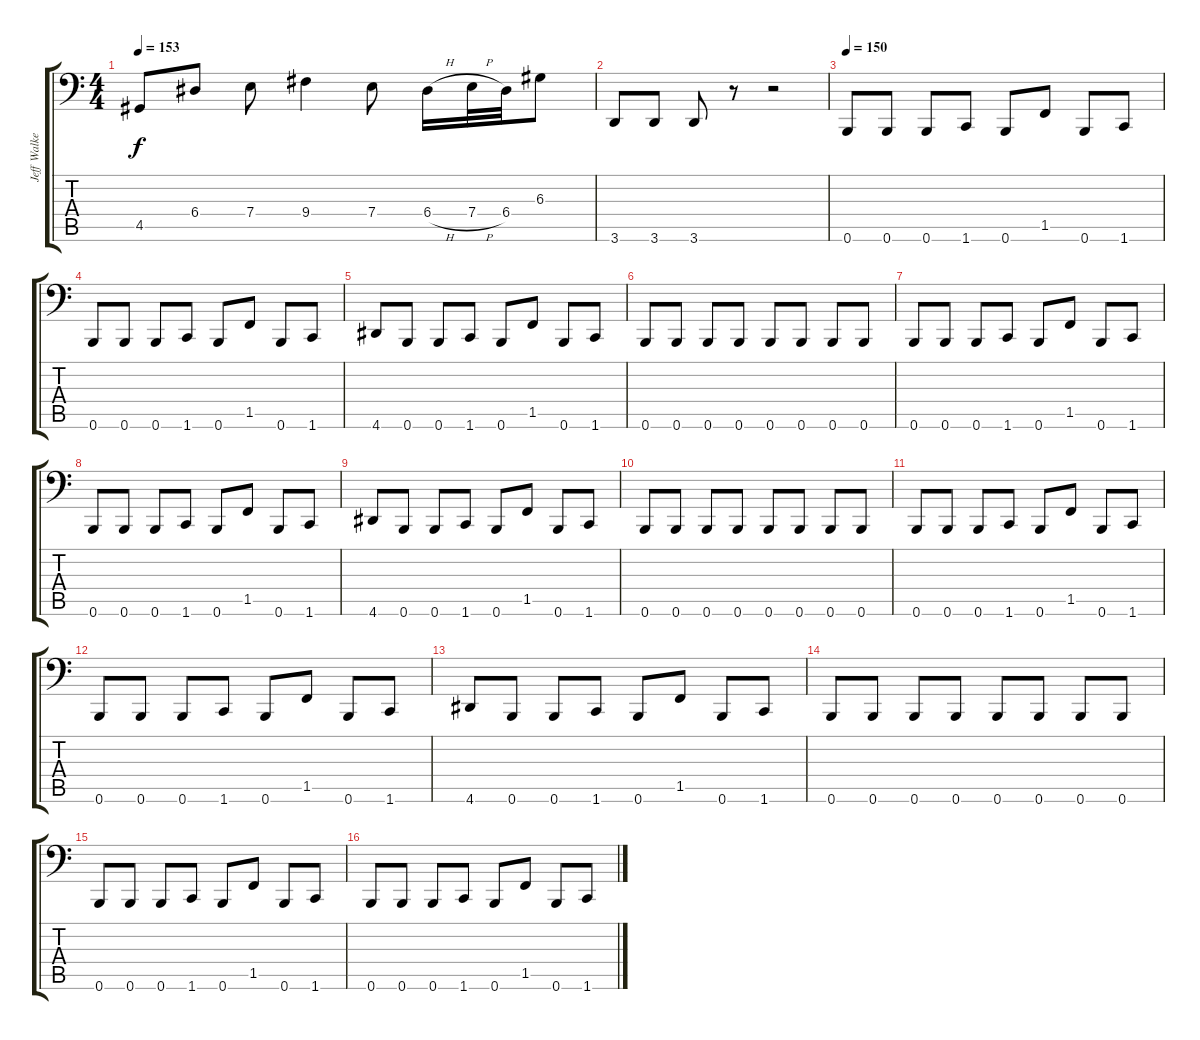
\track ("Jeff Walker" "Jeff Walke") {instrument electricbasspick}
\staff {score tabs}
\tuning (B2 Gb2 D2 A1 E1 B0) {hide}
\ts (4 4)
\tempo 153
\clef f4
\ks c
4.5.8{dy f} 6.4.8 7.4.8 9.4.4 7.4.8 6.4{h}.16 7.4{h}.32 6.4.32 6.3.8 |
3.6.8 3.6.8 3.6.8 r.8 r.2 |
\tempo 150
0.6.8 0.6.8 0.6.8 1.6.8 0.6.8 1.5.8 0.6.8 1.6.8 |
0.6.8 0.6.8 0.6.8 1.6.8 0.6.8 1.5.8 0.6.8 1.6.8 |
4.6.8 0.6.8 0.6.8 1.6.8 0.6.8 1.5.8 0.6.8 1.6.8 |
0.6.8 0.6.8 0.6.8 0.6.8 0.6.8 0.6.8 0.6.8 0.6.8 |
0.6.8 0.6.8 0.6.8 1.6.8 0.6.8 1.5.8 0.6.8 1.6.8 |
0.6.8 0.6.8 0.6.8 1.6.8 0.6.8 1.5.8 0.6.8 1.6.8 |
4.6.8 0.6.8 0.6.8 1.6.8 0.6.8 1.5.8 0.6.8 1.6.8 |
0.6.8 0.6.8 0.6.8 0.6.8 0.6.8 0.6.8 0.6.8 0.6.8 |
0.6.8 0.6.8 0.6.8 1.6.8 0.6.8 1.5.8 0.6.8 1.6.8 |
0.6.8 0.6.8 0.6.8 1.6.8 0.6.8 1.5.8 0.6.8 1.6.8 |
4.6.8 0.6.8 0.6.8 1.6.8 0.6.8 1.5.8 0.6.8 1.6.8 |
0.6.8 0.6.8 0.6.8 0.6.8 0.6.8 0.6.8 0.6.8 0.6.8 |
0.6.8 0.6.8 0.6.8 1.6.8 0.6.8 1.5.8 0.6.8 1.6.8 |
0.6.8 0.6.8 0.6.8 1.6.8 0.6.8 1.5.8 0.6.8 1.6.8
